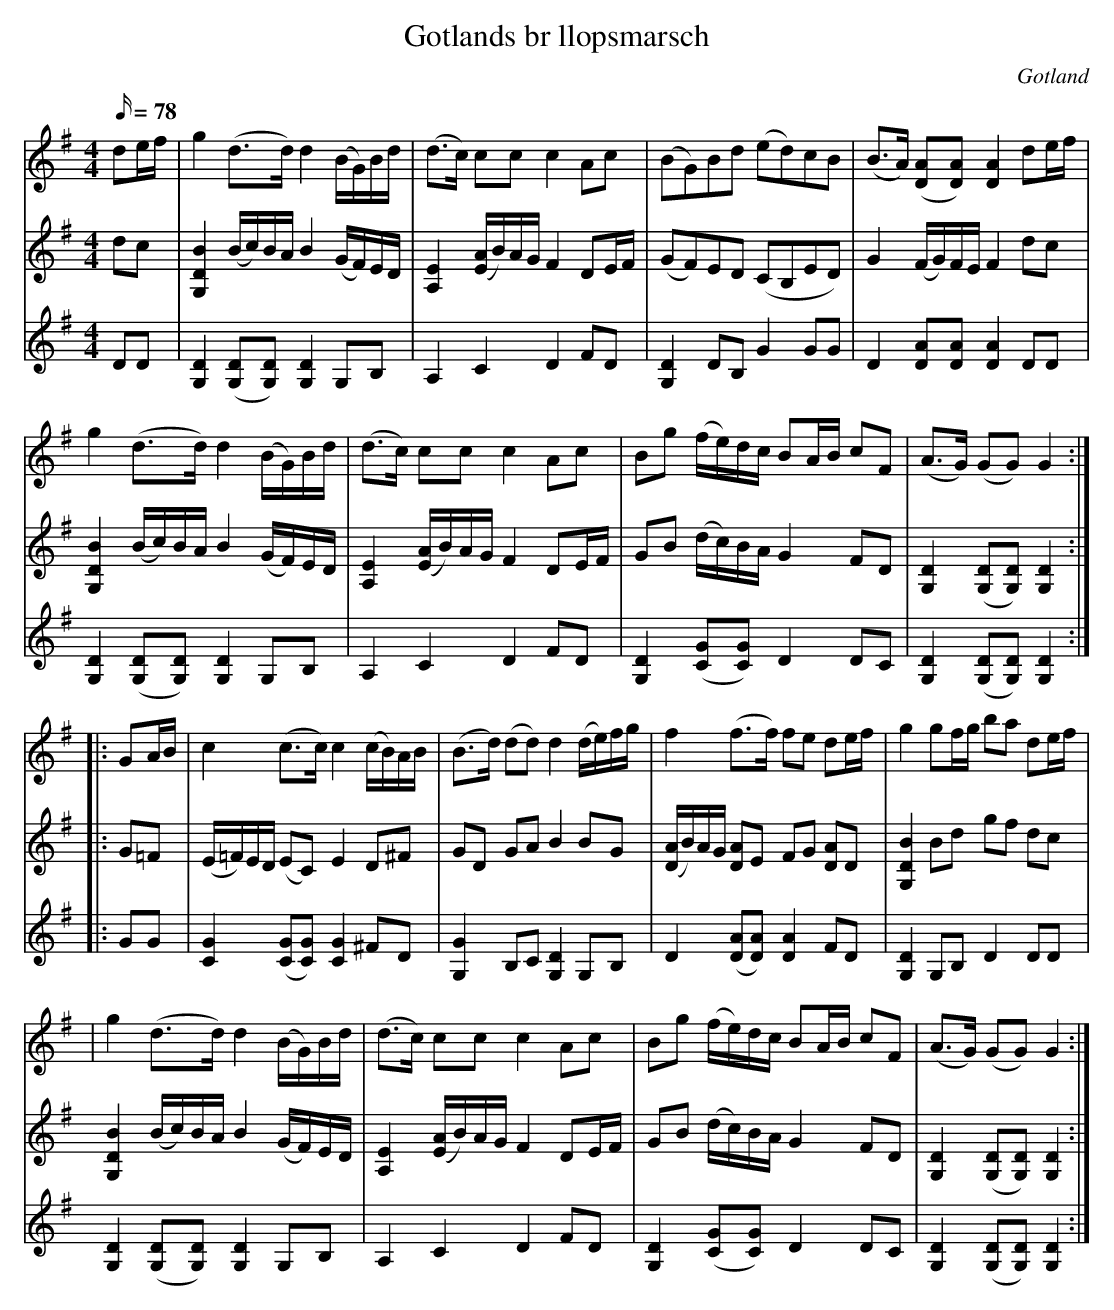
X:1
T: Gotlands br llopsmarsch
O: Gotland
M: 4/4
L: 1/16
Q: 78
K: G
V: 1
d2ef | g4 (d3d) d4 (BG)Bd | (d3c) c2c2 c4 A2c2 | (B2G2)B2d2 (e2d2)c2B2 | (B3A) ([DA]2[DA]2) [DA]4 d2ef |
g4 (d3d) d4 (BG)Bd | (d3c) c2c2 c4 A2c2 | B2g2 (fe)dc B2AB c2F2 | (A3G) (G2G2) G4 :|
|: G2AB | c4 (c3c) c4 (cB)AB | (B3d) (d2d2) d4 (de)fg | f4 (f3f) f2e2 d2ef | g4 g2fg b2a2 d2ef |
| g4 (d3d) d4 (BG)Bd | (d3c) c2c2 c4 A2c2 | B2g2 (fe)dc B2AB c2F2 | (A3G) (G2G2) G4 :|
V: 2
d2c2 | [G,DB]4(Bc)BA B4(GF)ED | [A,E]4([EA]B)AG F4D2EF | (G2F2)E2D2 (C2B,2E2D2) | G4(FG)FE F4d2c2 |
[G,DB]4(Bc)BA B4(GF)ED | [A,E]4([EA]B)AG F4D2EF | G2B2 (dc)BA G4F2D2 | [G,D]4([G,D]2[G,D]2)[G,D]4 :|
|: G2=F2 | (E=F)ED (E2C2) E4D2^F2 | G2D2 G2A2 B4B2G2 | ([DA]B)AG [DA]2E2 F2G2 [DA]2D2 | [G,DB]4B2d2 g2f2 d2c2 |
[G,DB]4(Bc)BA B4(GF)ED | [A,E]4([EA]B)AG F4D2EF | G2B2 (dc)BA G4F2D2 | [G,D]4([G,D]2[G,D]2)[G,D]4 :|
V: 3
D2D2 | [G,D]4([G,D]2[G,D]2)[G,D]4 G,2B,2 | A,4C4 D4F2D2 | [G,D]4D2B,2 G4G2G2 | D4[DA]2[DA]2 [DA]4D2D2 |
[G,D]4([G,D]2[G,D]2)[G,D]4 G,2B,2 | A,4C4 D4F2D2 | [G,D]4([CG]2[CG]2) D4D2C2 | [G,D]4([G,D]2[G,D]2)[G,D]4 :|
|: G2G2 | [CG]4([CG]2[CG]2) [CG]4^F2D2 | [G,G]4B,2C2 [G,D]4 G,2B,2 | D4([DA]2[DA]2) [DA]4F2D2 | [G,D]4G,2B,2 D4D2D2 |
[G,D]4([G,D]2[G,D]2)[G,D]4 G,2B,2 | A,4C4 D4F2D2 | [G,D]4([CG]2[CG]2) D4D2C2 | [G,D]4([G,D]2[G,D]2)[G,D]4 :|
